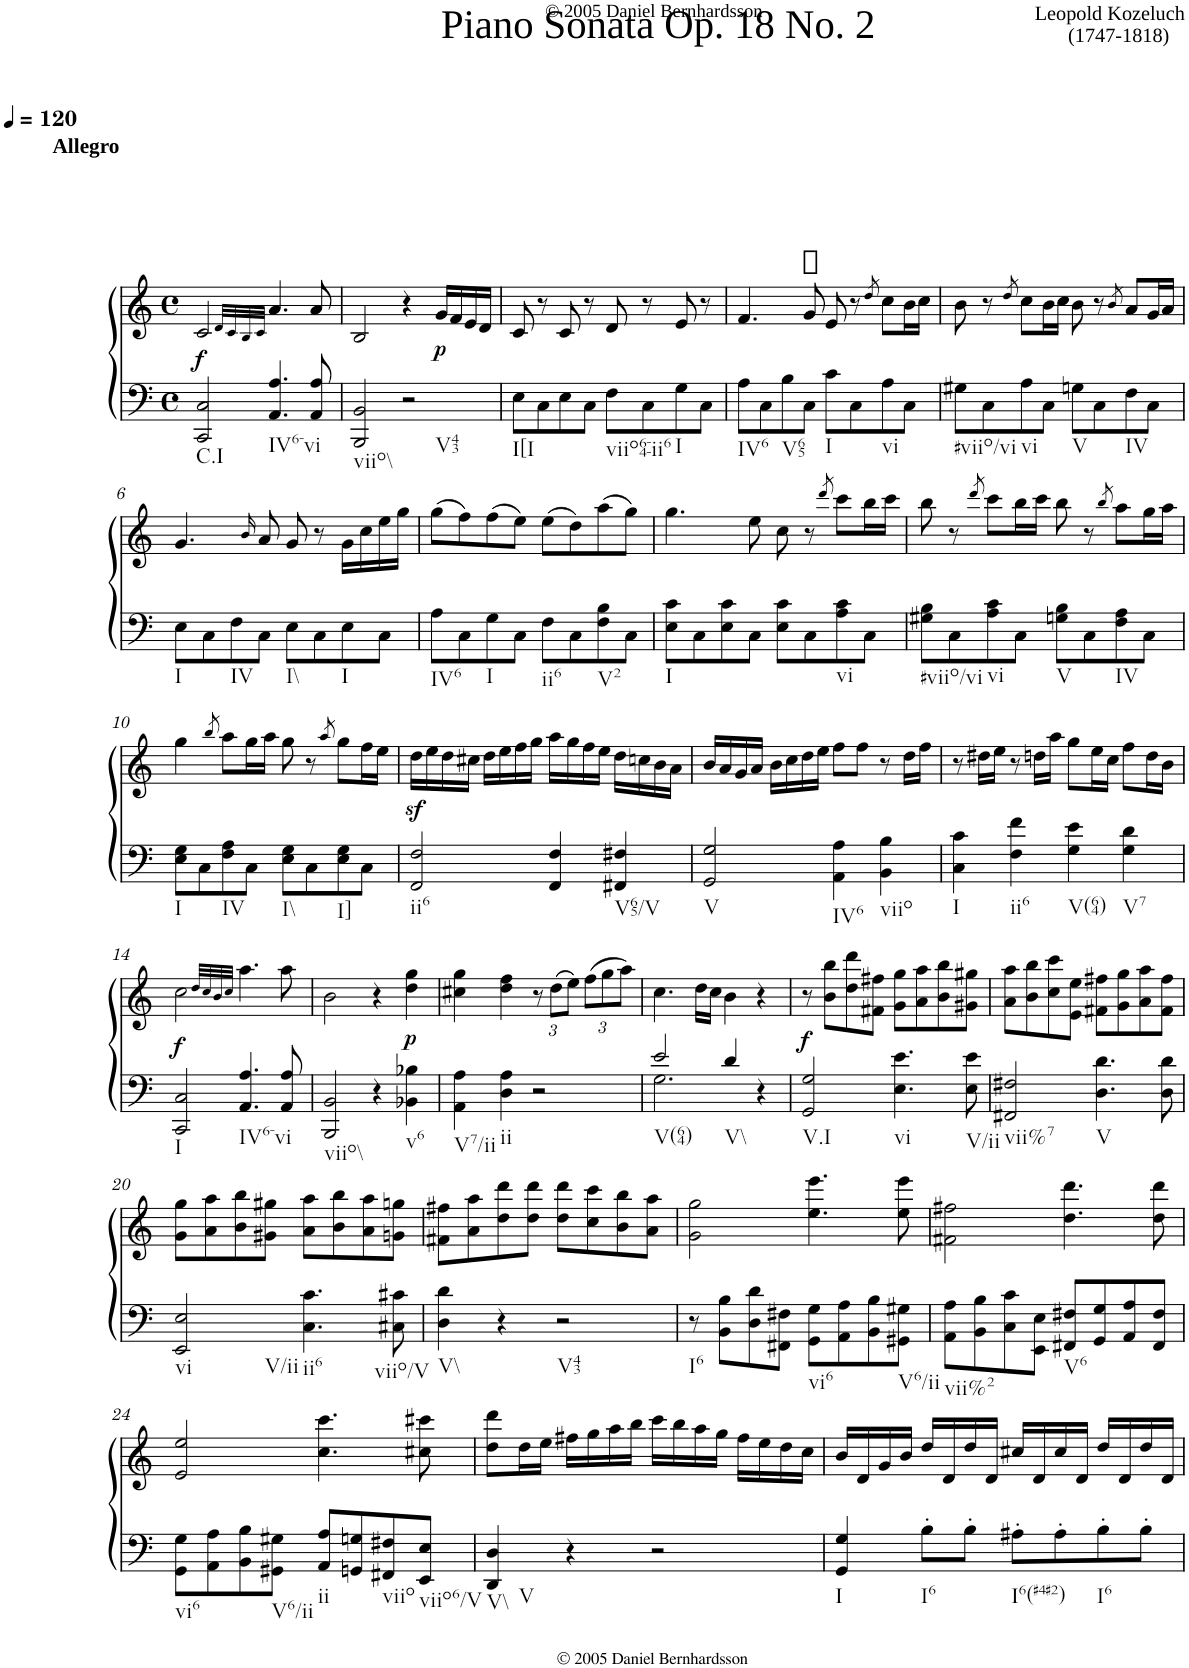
**kern	**kern	**dynam
*part1	*part1	*part1
*staff2	*staff1	*staff1/2
*I"Piano	*	*
*I'Pno.	*	*
*clefF4	*clefG2	*
*k[]	*k[]	*
*M4/4	*M4/4	*
*met(c)	*met(c)	*
*MM120	*MM120	*
=1	=1	=1
!	!LO:TX:a:B:t=Allegro	!
!LO:TX:b:t=C.I	!	!
!	!	!LO:DY:b
2CC/ 2C/	2c/	f
.	32qd/LLL	.
.	32qc/	.
.	32qB/	.
.	32qc/JJJ	.
!LO:TX:b:t=IV6-vi	!	!
4.AA/ 4.A/	4.a/	.
8AA/ 8A/	8a/	.
=2	=2	=2
!LO:TX:b:t=viio\\	!	!
2BBB/ 2BB/	2B/	.
!LO:TX:b:t=V43	!	!
2r	4r	.
!	!	!LO:DY:b
.	16g/LL	p
.	16f/	.
.	16e/	.
.	16d/JJ	.
=3	=3	=3
!LO:TX:b:t=I[I	!	!
8E\L	8c/	.
8C\	8r	.
8E\	8c/	.
8C\J	8r	.
!LO:TX:b:t=viio64-ii6	!	!
8F\L	8d/	.
8C\	8r	.
!LO:TX:b:t=I	!	!
8G\	8e/	.
8C\J	8r	.
=4	=4	=4
!LO:TX:b:t=IV6	!	!
8A\L	4.f/	.
8C\	.	.
!LO:TX:b:t=V65	!	!
8B\	.	.
8C\J	8g/	.
!LO:TX:b:t=I	!	!
8c\L	8e/	.
8C\	8r	.
.	8qdd/	.
!LO:TX:b:t=vi	!	!
8A\	8cc\L	.
8C\J	16b\L	.
.	16cc\JJ	.
=5	=5	=5
!LO:TX:b:t=#viio/vi	!	!
8G#X\L	8b\	.
8C\	8r	.
.	8qdd/	.
!LO:TX:b:t=vi	!	!
8A\	8cc\L	.
8C\J	16b\L	.
.	16cc\JJ	.
!LO:TX:b:t=V	!	!
8Gn\L	8b\	.
8C\	8r	.
.	8qb/	.
!LO:TX:b:t=IV	!	!
8F\	8a/L	.
8C\J	16g/L	.
.	16a/JJ	.
!!LO:LB:g=z
=6	=6	=6
!LO:TX:b:t=I	!	!
8E\L	4.g/	.
8C\	.	.
!LO:TX:b:t=IV	!	!
8F\	.	.
.	16qb/	.
8C\J	8a/	.
!LO:TX:b:t=I\\	!	!
8E\L	8g/	.
8C\	8r	.
!LO:TX:b:t=I	!	!
8E\	16g\LL	.
.	16cc\	.
8C\J	16ee\	.
.	16gg\JJ	.
=7	=7	=7
!LO:TX:b:t=IV6	!	!
8A\L	(8gg\L	.
8C\	8ff\)	.
!LO:TX:b:t=I	!	!
8G\	(8ff\	.
8C\J	8ee\J)	.
!LO:TX:b:t=ii6	!	!
8F\L	(8ee\L	.
8C\	8dd\)	.
!LO:TX:b:t=V2	!	!
8F\ 8B\	(8aa\	.
8C\J	8gg\J)	.
=8	=8	=8
!LO:TX:b:t=I	!	!
8E\ 8c\L	4.gg\	.
8C\	.	.
8E\ 8c\	.	.
8C\J	8ee\	.
8E\ 8c\L	8cc\	.
8C\	8r	.
.	8qddd/	.
!LO:TX:b:t=vi	!	!
8A\ 8c\	8ccc\L	.
8C\J	16bb\L	.
.	16ccc\JJ	.
=9	=9	=9
!LO:TX:b:t=#viio/vi	!	!
8G#X\ 8B\L	8bb\	.
8C\	8r	.
.	8qddd/	.
!LO:TX:b:t=vi	!	!
8A\ 8c\	8ccc\L	.
8C\J	16bb\L	.
.	16ccc\JJ	.
!LO:TX:b:t=V	!	!
8Gn\ 8B\L	8bb\	.
8C\	8r	.
.	8qbb/	.
!LO:TX:b:t=IV	!	!
8F\ 8A\	8aa\L	.
8C\J	16gg\L	.
.	16aa\JJ	.
!!LO:LB:g=z
=10	=10	=10
!LO:TX:b:t=I	!	!
8E\ 8G\L	4gg\	.
8C\	.	.
.	8qbb/	.
!LO:TX:b:t=IV	!	!
8F\ 8A\	8aa\L	.
8C\J	16gg\L	.
.	16aa\JJ	.
!LO:TX:b:t=I\\	!	!
8E\ 8G\L	8gg\	.
8C\	8r	.
.	8qaa/	.
!LO:TX:b:t=I]	!	!
8E\ 8G\	8gg\L	.
8C\J	16ff\L	.
.	16ee\JJ	.
=11	=11	=11
!LO:TX:b:t=ii6	!	!
2FF/ 2F/	16ddz<\LL	.
.	16ee\	.
.	16dd\	.
.	16cc#X\JJ	.
.	16dd\LL	.
.	16ee\	.
.	16ff\	.
.	16gg\JJ	.
4FF/ 4F/	16aa\LL	.
.	16gg\	.
.	16ff\	.
.	16ee\JJ	.
!LO:TX:b:t=V65/V	!	!
4FF#X/ 4F#X/	16dd\LL	.
.	16ccn\	.
.	16b\	.
.	16a\JJ	.
=12	=12	=12
!LO:TX:b:t=V	!	!
2GG/ 2G/	16b/LL	.
.	16a/	.
.	16g/	.
.	16a/JJ	.
.	16b\LL	.
.	16cc\	.
.	16dd\	.
.	16ee\JJ	.
!LO:TX:b:t=IV6	!	!
4AA\ 4A\	8ff\L	.
.	8ff\J	.
!LO:TX:b:t=viio	!	!
4BB\ 4B\	8r	.
.	16dd\LL	.
.	16ff\JJ	.
=13	=13	=13
!LO:TX:b:t=I	!	!
4C\ 4c\	8r	.
.	16dd#X\LL	.
.	16ee\JJ	.
!LO:TX:b:t=ii6	!	!
4F\ 4f\	8r	.
.	16ddn\LL	.
.	16aa\JJ	.
!LO:TX:b:t=V(64)	!	!
4G\ 4e\	8gg\L	.
.	16ee\L	.
.	16cc\JJ	.
!LO:TX:b:t=V7	!	!
4G\ 4d\	8ff\L	.
.	16dd\L	.
.	16b\JJ	.
!!LO:LB:g=z
=14	=14	=14
!LO:TX:b:t=I	!	!
!	!	!LO:DY:b
2CC/ 2C/	2cc\	f
.	32qdd/LLL	.
.	32qcc/	.
.	32qb/	.
.	32qcc/JJJ	.
!LO:TX:b:t=IV6-vi	!	!
4.AA/ 4.A/	4.aa\	.
8AA/ 8A/	8aa\	.
=15	=15	=15
!LO:TX:b:t=viio\\	!	!
2BBB/ 2BB/	2b\	.
4r	4r	.
!LO:TX:b:t=v6	!	!
!	!	!LO:DY:b
4BB-X\ 4B-X\	4dd\ 4gg\	p
=16	=16	=16
!LO:TX:b:t=V7/ii	!	!
4AA\ 4A\	4cc#X\ 4gg\	.
!LO:TX:b:t=ii	!	!
4D\ 4A\	4dd\ 4ff\	.
*	*Xbrackettup	*
2r	12r	.
.	(12dd\L	.
.	12ee\J)	.
.	(12ff\L	.
.	12gg\	.
.	12aa\J)	.
=17	=17	=17
*^	*	*
!LO:TX:b:t=V(64)	!	!	!
2e/	2.G\	4.cc\	.
.	.	16dd\LL	.
.	.	16cc\JJ	.
!LO:TX:b:t=V\\	!	!	!
4d/	.	4b\	.
4r	4ryy	4r	.
=18	=18	=18	=18
!LO:TX:b:t=V.I	!	!	!
!	!	!	!LO:DY:b
*v	*v	*	*
2GG/ 2G/	8r	f
.	8b\ 8bb\L	.
.	8dd\ 8ddd\	.
.	8f#X\ 8ff#X\J	.
!LO:TX:b:t=vi	!	!
4.E\ 4.e\	8g\ 8gg\L	.
.	8a\ 8aa\	.
.	8b\ 8bb\	.
!LO:TX:b:t=V/ii	!	!
8E\ 8e\	8g#X\ 8gg#X\J	.
=19	=19	=19
!LO:TX:b:t=vii%7	!	!
2FF#X/ 2F#X/	8a\ 8aa\L	.
.	8b\ 8bb\	.
.	8cc\ 8ccc\	.
.	8e\ 8ee\J	.
!LO:TX:b:t=V	!	!
4.D\ 4.d\	8f#X\ 8ff#X\L	.
.	8g\ 8gg\	.
.	8a\ 8aa\	.
8D\ 8d\	8f#\ 8ff#\J	.
!!LO:LB:g=z
=20	=20	=20
!LO:TX:b:t=vi	!	!
!LO:TX:b:t=V/ii	!	!
2EE/ 2E/	8g\ 8gg\L	.
.	8a\ 8aa\	.
.	8b\ 8bb\	.
.	8g#X\ 8gg#X\J	.
!LO:TX:b:t=ii6	!	!
4.C\ 4.c\	8a\ 8aa\L	.
.	8b\ 8bb\	.
.	8a\ 8aa\	.
!LO:TX:b:t=viio/V	!	!
8C#X\ 8c#X\	8gn\ 8ggn\J	.
=21	=21	=21
!LO:TX:b:t=V\\	!	!
4D\ 4d\	8f#X\ 8ff#X\L	.
.	8a\ 8aa\	.
4r	8dd\ 8ddd\	.
.	8dd\ 8ddd\J	.
!LO:TX:b:t=V43	!	!
2r	8dd\ 8ddd\L	.
.	8cc\ 8ccc\	.
.	8b\ 8bb\	.
.	8a\ 8aa\J	.
=22	=22	=22
!LO:TX:b:t=I6	!	!
8r	2g\ 2gg\	.
8BB\ 8B\L	.	.
8D\ 8d\	.	.
8FF#X\ 8F#X\J	.	.
!LO:TX:b:t=vi6	!	!
8GG\ 8G\L	4.ee\ 4.eee\	.
8AA\ 8A\	.	.
8BB\ 8B\	.	.
!LO:TX:b:t=V6/ii	!	!
8GG#X\ 8G#X\J	8ee\ 8eee\	.
=23	=23	=23
!LO:TX:b:t=vii%2	!	!
8AA\ 8A\L	2f#X\ 2ff#X\	.
8BB\ 8B\	.	.
8C\ 8c\	.	.
8EE\ 8E\J	.	.
!LO:TX:b:t=V6	!	!
8FF#X/ 8F#X/L	4.dd\ 4.ddd\	.
8GG/ 8G/	.	.
8AA/ 8A/	.	.
8FF#/ 8F#/J	8dd\ 8ddd\	.
!!LO:LB:g=z
=24	=24	=24
!LO:TX:b:t=vi6	!	!
8GG\ 8G\L	2e/ 2ee/	.
8AA\ 8A\	.	.
8BB\ 8B\	.	.
!LO:TX:b:t=V6/ii	!	!
8GG#X\ 8G#X\J	.	.
!LO:TX:b:t=ii	!	!
8AA/ 8A/L	4.cc\ 4.ccc\	.
8GGn/ 8Gn/	.	.
!LO:TX:b:t=viio	!	!
8FF#X/ 8F#X/	.	.
!LO:TX:b:t=viio6/V	!	!
8EE/ 8E/J	8cc#X\ 8ccc#X\	.
=25	=25	=25
!LO:TX:b:t=V\\	!	!
!LO:TX:b:t=V	!	!
4DD/ 4D/	8dd\ 8ddd\L	.
.	16dd\L	.
.	16ee\JJ	.
4r	16ff#X\LL	.
.	16gg\	.
.	16aa\	.
.	16bb\JJ	.
2r	16ccc\LL	.
.	16bb\	.
.	16aa\	.
.	16gg\JJ	.
.	16ff#\LL	.
.	16ee\	.
.	16dd\	.
.	16cc\JJ	.
=26	=26	=26
!LO:TX:b:t=I	!	!
4GG/ 4G/	16b/LL	.
.	16d/	.
.	16g/	.
.	16b/JJ	.
!LO:TX:b:t=I6	!	!
8B'\L	16dd/LL	.
.	16d/	.
8B'\J	16dd/	.
.	16d/JJ	.
!LO:TX:b:t=I6(#4#2)	!	!
8A#X'\L	16cc#X/LL	.
.	16d/	.
8A#'\	16cc#/	.
.	16d/JJ	.
!LO:TX:b:t=I6	!	!
8B'\	16dd/LL	.
.	16d/	.
8B'\J	16dd/	.
.	16d/JJ	.
=	=	=
*-	*-	*-
